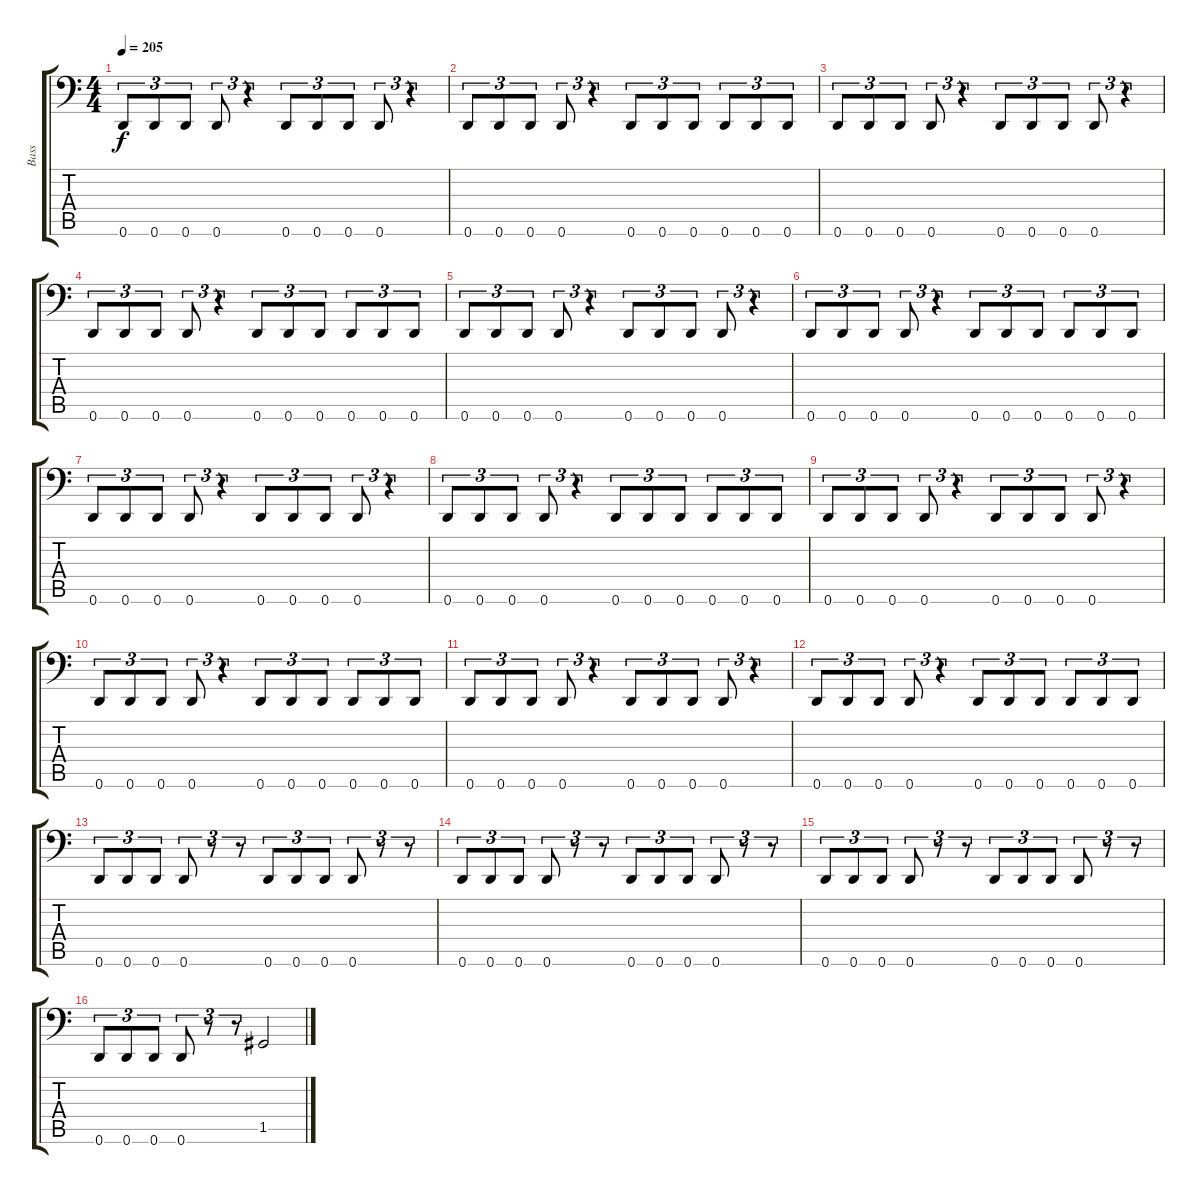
\track ("Bass" "Bass") {instrument electricbasspick}
\staff {score tabs}
\tuning (D3 A2 F2 C2 G1 D1) {hide}
\ts (4 4)
\tempo 205
\clef f4
\ks c
0.6.8{tu (3 2) dy f} 0.6.8{tu (3 2)} 0.6.8{tu (3 2)} 0.6.8{tu (3 2)} r.4{tu (3 2)} 0.6.8{tu (3 2)} 0.6.8{tu (3 2)} 0.6.8{tu (3 2)} 0.6.8{tu (3 2)} r.4{tu (3 2)} |
0.6.8{tu (3 2)} 0.6.8{tu (3 2)} 0.6.8{tu (3 2)} 0.6.8{tu (3 2)} r.4{tu (3 2)} 0.6.8{tu (3 2)} 0.6.8{tu (3 2)} 0.6.8{tu (3 2)} 0.6.8{tu (3 2)} 0.6.8{tu (3 2)} 0.6.8{tu (3 2)} |
0.6.8{tu (3 2)} 0.6.8{tu (3 2)} 0.6.8{tu (3 2)} 0.6.8{tu (3 2)} r.4{tu (3 2)} 0.6.8{tu (3 2)} 0.6.8{tu (3 2)} 0.6.8{tu (3 2)} 0.6.8{tu (3 2)} r.4{tu (3 2)} |
0.6.8{tu (3 2)} 0.6.8{tu (3 2)} 0.6.8{tu (3 2)} 0.6.8{tu (3 2)} r.4{tu (3 2)} 0.6.8{tu (3 2)} 0.6.8{tu (3 2)} 0.6.8{tu (3 2)} 0.6.8{tu (3 2)} 0.6.8{tu (3 2)} 0.6.8{tu (3 2)} |
0.6.8{tu (3 2)} 0.6.8{tu (3 2)} 0.6.8{tu (3 2)} 0.6.8{tu (3 2)} r.4{tu (3 2)} 0.6.8{tu (3 2)} 0.6.8{tu (3 2)} 0.6.8{tu (3 2)} 0.6.8{tu (3 2)} r.4{tu (3 2)} |
0.6.8{tu (3 2)} 0.6.8{tu (3 2)} 0.6.8{tu (3 2)} 0.6.8{tu (3 2)} r.4{tu (3 2)} 0.6.8{tu (3 2)} 0.6.8{tu (3 2)} 0.6.8{tu (3 2)} 0.6.8{tu (3 2)} 0.6.8{tu (3 2)} 0.6.8{tu (3 2)} |
0.6.8{tu (3 2)} 0.6.8{tu (3 2)} 0.6.8{tu (3 2)} 0.6.8{tu (3 2)} r.4{tu (3 2)} 0.6.8{tu (3 2)} 0.6.8{tu (3 2)} 0.6.8{tu (3 2)} 0.6.8{tu (3 2)} r.4{tu (3 2)} |
0.6.8{tu (3 2)} 0.6.8{tu (3 2)} 0.6.8{tu (3 2)} 0.6.8{tu (3 2)} r.4{tu (3 2)} 0.6.8{tu (3 2)} 0.6.8{tu (3 2)} 0.6.8{tu (3 2)} 0.6.8{tu (3 2)} 0.6.8{tu (3 2)} 0.6.8{tu (3 2)} |
0.6.8{tu (3 2)} 0.6.8{tu (3 2)} 0.6.8{tu (3 2)} 0.6.8{tu (3 2)} r.4{tu (3 2)} 0.6.8{tu (3 2)} 0.6.8{tu (3 2)} 0.6.8{tu (3 2)} 0.6.8{tu (3 2)} r.4{tu (3 2)} |
0.6.8{tu (3 2)} 0.6.8{tu (3 2)} 0.6.8{tu (3 2)} 0.6.8{tu (3 2)} r.4{tu (3 2)} 0.6.8{tu (3 2)} 0.6.8{tu (3 2)} 0.6.8{tu (3 2)} 0.6.8{tu (3 2)} 0.6.8{tu (3 2)} 0.6.8{tu (3 2)} |
0.6.8{tu (3 2)} 0.6.8{tu (3 2)} 0.6.8{tu (3 2)} 0.6.8{tu (3 2)} r.4{tu (3 2)} 0.6.8{tu (3 2)} 0.6.8{tu (3 2)} 0.6.8{tu (3 2)} 0.6.8{tu (3 2)} r.4{tu (3 2)} |
0.6.8{tu (3 2)} 0.6.8{tu (3 2)} 0.6.8{tu (3 2)} 0.6.8{tu (3 2)} r.4{tu (3 2)} 0.6.8{tu (3 2)} 0.6.8{tu (3 2)} 0.6.8{tu (3 2)} 0.6.8{tu (3 2)} 0.6.8{tu (3 2)} 0.6.8{tu (3 2)} |
0.6.8{tu (3 2)} 0.6.8{tu (3 2)} 0.6.8{tu (3 2)} 0.6.8{tu (3 2)} r.8{tu (3 2)} r.8{tu (3 2)} 0.6.8{tu (3 2)} 0.6.8{tu (3 2)} 0.6.8{tu (3 2)} 0.6.8{tu (3 2)} r.8{tu (3 2)} r.8{tu (3 2)} |
0.6.8{tu (3 2)} 0.6.8{tu (3 2)} 0.6.8{tu (3 2)} 0.6.8{tu (3 2)} r.8{tu (3 2)} r.8{tu (3 2)} 0.6.8{tu (3 2)} 0.6.8{tu (3 2)} 0.6.8{tu (3 2)} 0.6.8{tu (3 2)} r.8{tu (3 2)} r.8{tu (3 2)} |
0.6.8{tu (3 2)} 0.6.8{tu (3 2)} 0.6.8{tu (3 2)} 0.6.8{tu (3 2)} r.8{tu (3 2)} r.8{tu (3 2)} 0.6.8{tu (3 2)} 0.6.8{tu (3 2)} 0.6.8{tu (3 2)} 0.6.8{tu (3 2)} r.8{tu (3 2)} r.8{tu (3 2)} |
0.6.8{tu (3 2)} 0.6.8{tu (3 2)} 0.6.8{tu (3 2)} 0.6.8{tu (3 2)} r.8{tu (3 2)} r.8{tu (3 2)} 1.5.2
